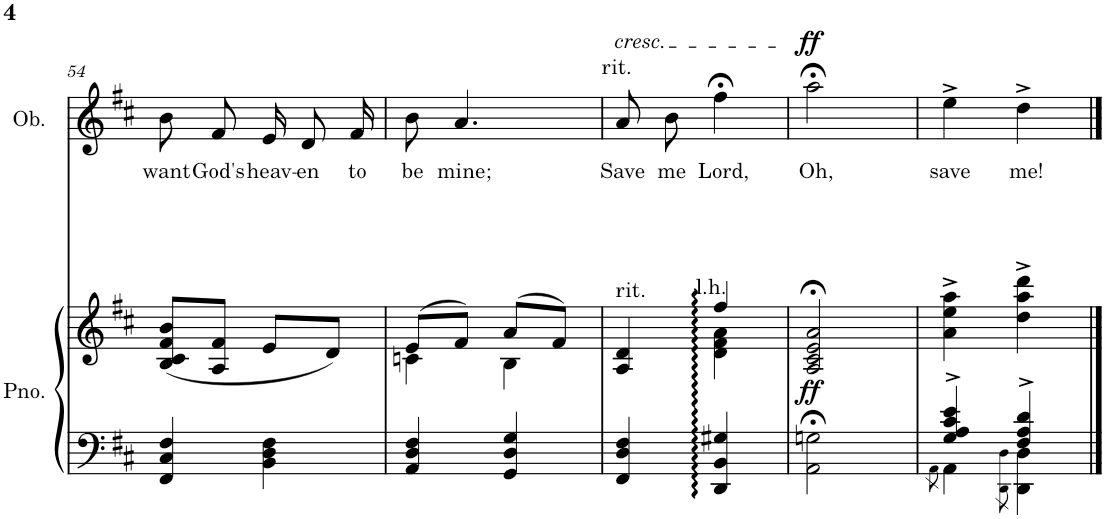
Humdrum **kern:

**kern	**kern	**dynam	**kern	**text	**dynam
*part2	*part2	*part2	*part1	*part1	*part1
*staff3	*staff2	*staff2/3	*staff1	*staff1	*staff1
*I"Piano	*	*	*I"Oboe	*	*
*I'Pno.	*	*	*I'Ob.	*	*
!!LO:PB:g=z
*clefF4	*clefG2	*	*clefG2	*	*
*k[f#c#]	*k[f#c#]	*	*k[f#c#]	*	*
*M2/4	*M2/4	*	*M2/4	*	*
=54	=54	=54	=54	=54	=54
!	!	!	!	!LO:LY:b	!
4FF#/ 4C#/ 4F#/	(8B/ 8c#/ 8f#/ 8b/L	.	8b/L	want	.
!	!	!	!	!LO:LY:b	!
.	8A/ 8f#/J	.	8f#/J	God's	.
!	!	!	!	!LO:LY:b	!
4BB\ 4D\ 4F#\	8e/L	.	16e/KL	heav-	.
!	!	!	!	!LO:LY:b	!
.	.	.	8d/	-en	.
.	8d/J)	.	.	.	.
!	!	!	!	!LO:LY:b	!
.	.	.	16f#/Jk	to	.
=55	=55	=55	=55	=55	=55
*	*^	*	*	*	*
!	!	!	!	!	!LO:LY:b	!
4AA/ 4D/ 4F#/	(8e/L	4cn\	.	8b\	be	.
!	!	!	!	!	!LO:LY:b	!
.	8f#/J)	.	.	4.a/	mine;	.
4GG/ 4D/ 4G/	(8a/L	4B\	.	.	.	.
.	8f#/J)	.	.	.	.	.
=56	=56	=56	=56	=56	=56	=56
!	!	!	!	!LO:TX:a:t=rit.	!	!
!	!	!	!	!LO:TX:a:i:t=cresc.	!	!
!	!LO:TX:a:t=rit.	!	!	!	!	!
!	!	!	!	!	!LO:LY:b	!
4FF#/ 4D/ 4F#/	4A/ 4d/	4ryy	.	8a/L	Save	.
!	!	!	!	!	!LO:LY:b	!
.	.	.	.	8b/J	me	.
!	!LO:TX:a:t=l.h.	!	!	!	!	!
!	!	!	!	!	!LO:LY:b	!
4DD/:: 4BB/:: 4G#X/::	4ff#::/	4d\:: 4f#\:: 4a\::	.	4ff#;<\	Lord,	.
=57	=57	=57	=57	=57	=57	=57
!	!	!	!LO:DY:b	!	!LO:LY:b	!LO:DY:a
*	*v	*v	*	*	*	*
2AA\;< 2Gn\;<	2A/;< 2c#/;< 2e/;< 2a/;<	ff	2aa;<\	Oh,	ff
=58	=58	=58	=58	=58	=58
*^	*	*	*	*	*
.	8qAA\	.	.	.	.	.
!	!	!	!	!	!LO:LY:b	!
4G/^ 4A/^ 4c#/^ 4e/^	4AA\	4a\^ 4ee\^ 4aa\^	.	4ee^\	save	.
.	8qDD\ 8qD\	.	.	.	.	.
!	!	!	!	!	!LO:LY:b	!
4F#/^ 4A/^ 4d/^	4DD\ 4D\	4dd\^ 4aa\^ 4ddd\^	.	4dd^\	me!	.
*v	*v	*	*	*	*	*
==	==	==	==	==	==
*-	*-	*-	*-	*-	*-
